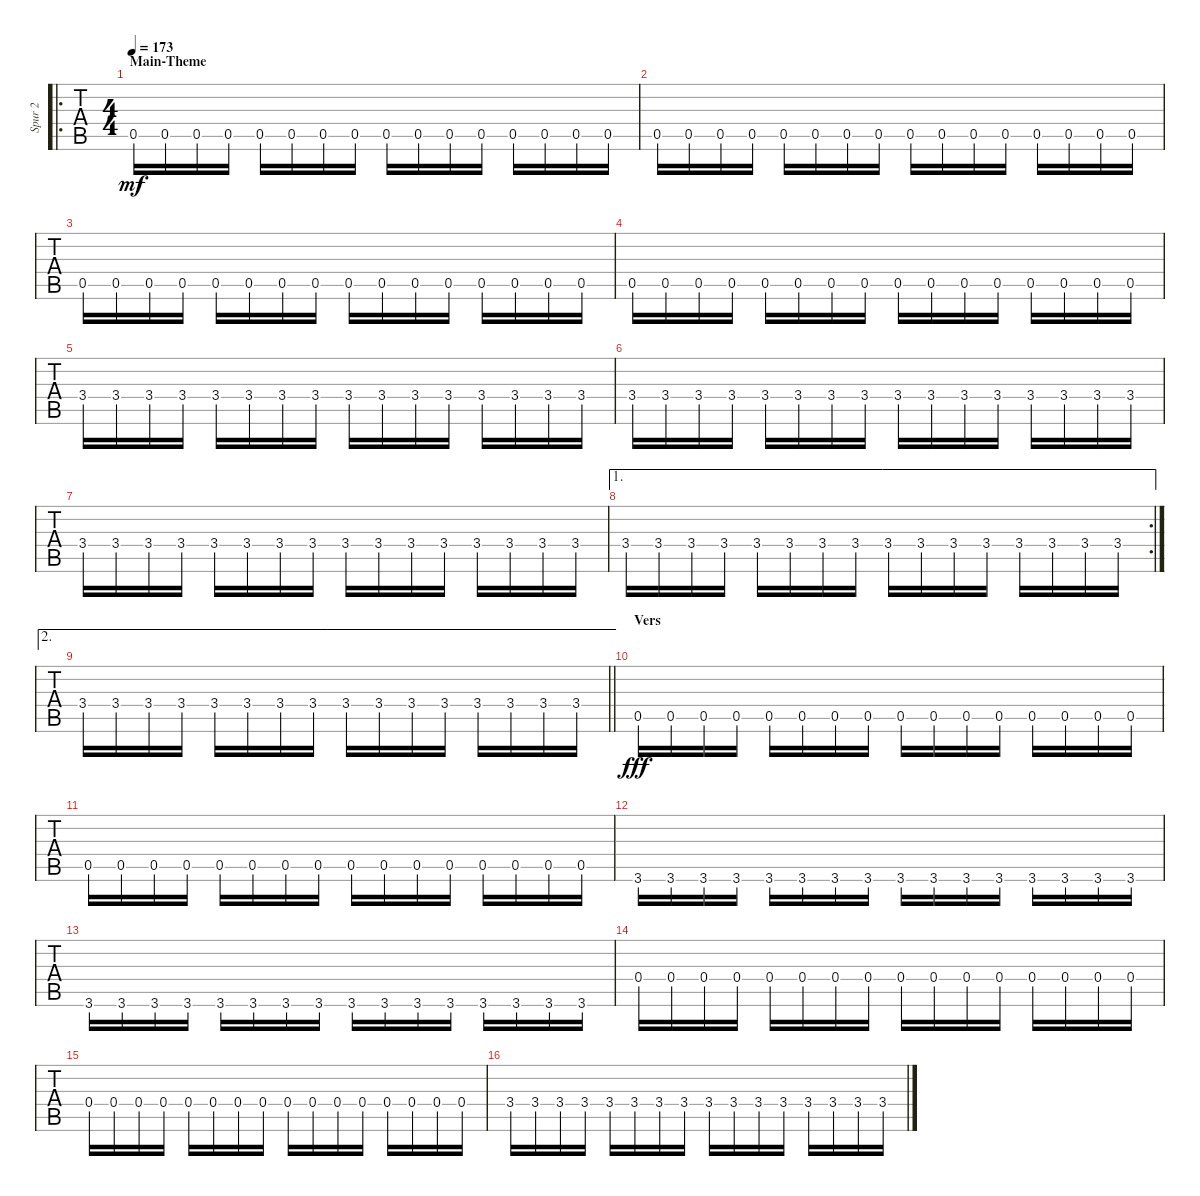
\track ("Spur 2" "Spur 2") {instrument distortionguitar}
\staff {tabs}
\tuning (B3 Gb3 D3 A2 E2 B1) {hide}
\ro
\ts (4 4)
\section ("" "Main-Theme")
\tempo 173
\clef g2
\ks c
0.5.16{dy mf} 0.5.16 0.5.16 0.5.16 0.5.16 0.5.16 0.5.16 0.5.16 0.5.16 0.5.16 0.5.16 0.5.16 0.5.16 0.5.16 0.5.16 0.5.16 |
0.5.16 0.5.16 0.5.16 0.5.16 0.5.16 0.5.16 0.5.16 0.5.16 0.5.16 0.5.16 0.5.16 0.5.16 0.5.16 0.5.16 0.5.16 0.5.16 |
0.5.16 0.5.16 0.5.16 0.5.16 0.5.16 0.5.16 0.5.16 0.5.16 0.5.16 0.5.16 0.5.16 0.5.16 0.5.16 0.5.16 0.5.16 0.5.16 |
0.5.16 0.5.16 0.5.16 0.5.16 0.5.16 0.5.16 0.5.16 0.5.16 0.5.16 0.5.16 0.5.16 0.5.16 0.5.16 0.5.16 0.5.16 0.5.16 |
3.4.16 3.4.16 3.4.16 3.4.16 3.4.16 3.4.16 3.4.16 3.4.16 3.4.16 3.4.16 3.4.16 3.4.16 3.4.16 3.4.16 3.4.16 3.4.16 |
3.4.16 3.4.16 3.4.16 3.4.16 3.4.16 3.4.16 3.4.16 3.4.16 3.4.16 3.4.16 3.4.16 3.4.16 3.4.16 3.4.16 3.4.16 3.4.16 |
3.4.16 3.4.16 3.4.16 3.4.16 3.4.16 3.4.16 3.4.16 3.4.16 3.4.16 3.4.16 3.4.16 3.4.16 3.4.16 3.4.16 3.4.16 3.4.16 |
\ae 1
\rc 2
3.4.16 3.4.16 3.4.16 3.4.16 3.4.16 3.4.16 3.4.16 3.4.16 3.4.16 3.4.16 3.4.16 3.4.16 3.4.16 3.4.16 3.4.16 3.4.16 |
\ae 2
\barLineRight lightlight
3.4.16 3.4.16 3.4.16 3.4.16 3.4.16 3.4.16 3.4.16 3.4.16 3.4.16 3.4.16 3.4.16 3.4.16 3.4.16 3.4.16 3.4.16 3.4.16 |
\section ("" "Vers")
0.5.16{dy fff} 0.5.16 0.5.16 0.5.16 0.5.16 0.5.16 0.5.16 0.5.16 0.5.16 0.5.16 0.5.16 0.5.16 0.5.16 0.5.16 0.5.16 0.5.16 |
0.5.16 0.5.16 0.5.16 0.5.16 0.5.16 0.5.16 0.5.16 0.5.16 0.5.16 0.5.16 0.5.16 0.5.16 0.5.16 0.5.16 0.5.16 0.5.16 |
3.6.16 3.6.16 3.6.16 3.6.16 3.6.16 3.6.16 3.6.16 3.6.16 3.6.16 3.6.16 3.6.16 3.6.16 3.6.16 3.6.16 3.6.16 3.6.16 |
3.6.16 3.6.16 3.6.16 3.6.16 3.6.16 3.6.16 3.6.16 3.6.16 3.6.16 3.6.16 3.6.16 3.6.16 3.6.16 3.6.16 3.6.16 3.6.16 |
0.4.16 0.4.16 0.4.16 0.4.16 0.4.16 0.4.16 0.4.16 0.4.16 0.4.16 0.4.16 0.4.16 0.4.16 0.4.16 0.4.16 0.4.16 0.4.16 |
0.4.16 0.4.16 0.4.16 0.4.16 0.4.16 0.4.16 0.4.16 0.4.16 0.4.16 0.4.16 0.4.16 0.4.16 0.4.16 0.4.16 0.4.16 0.4.16 |
3.4.16 3.4.16 3.4.16 3.4.16 3.4.16 3.4.16 3.4.16 3.4.16 3.4.16 3.4.16 3.4.16 3.4.16 3.4.16 3.4.16 3.4.16 3.4.16
